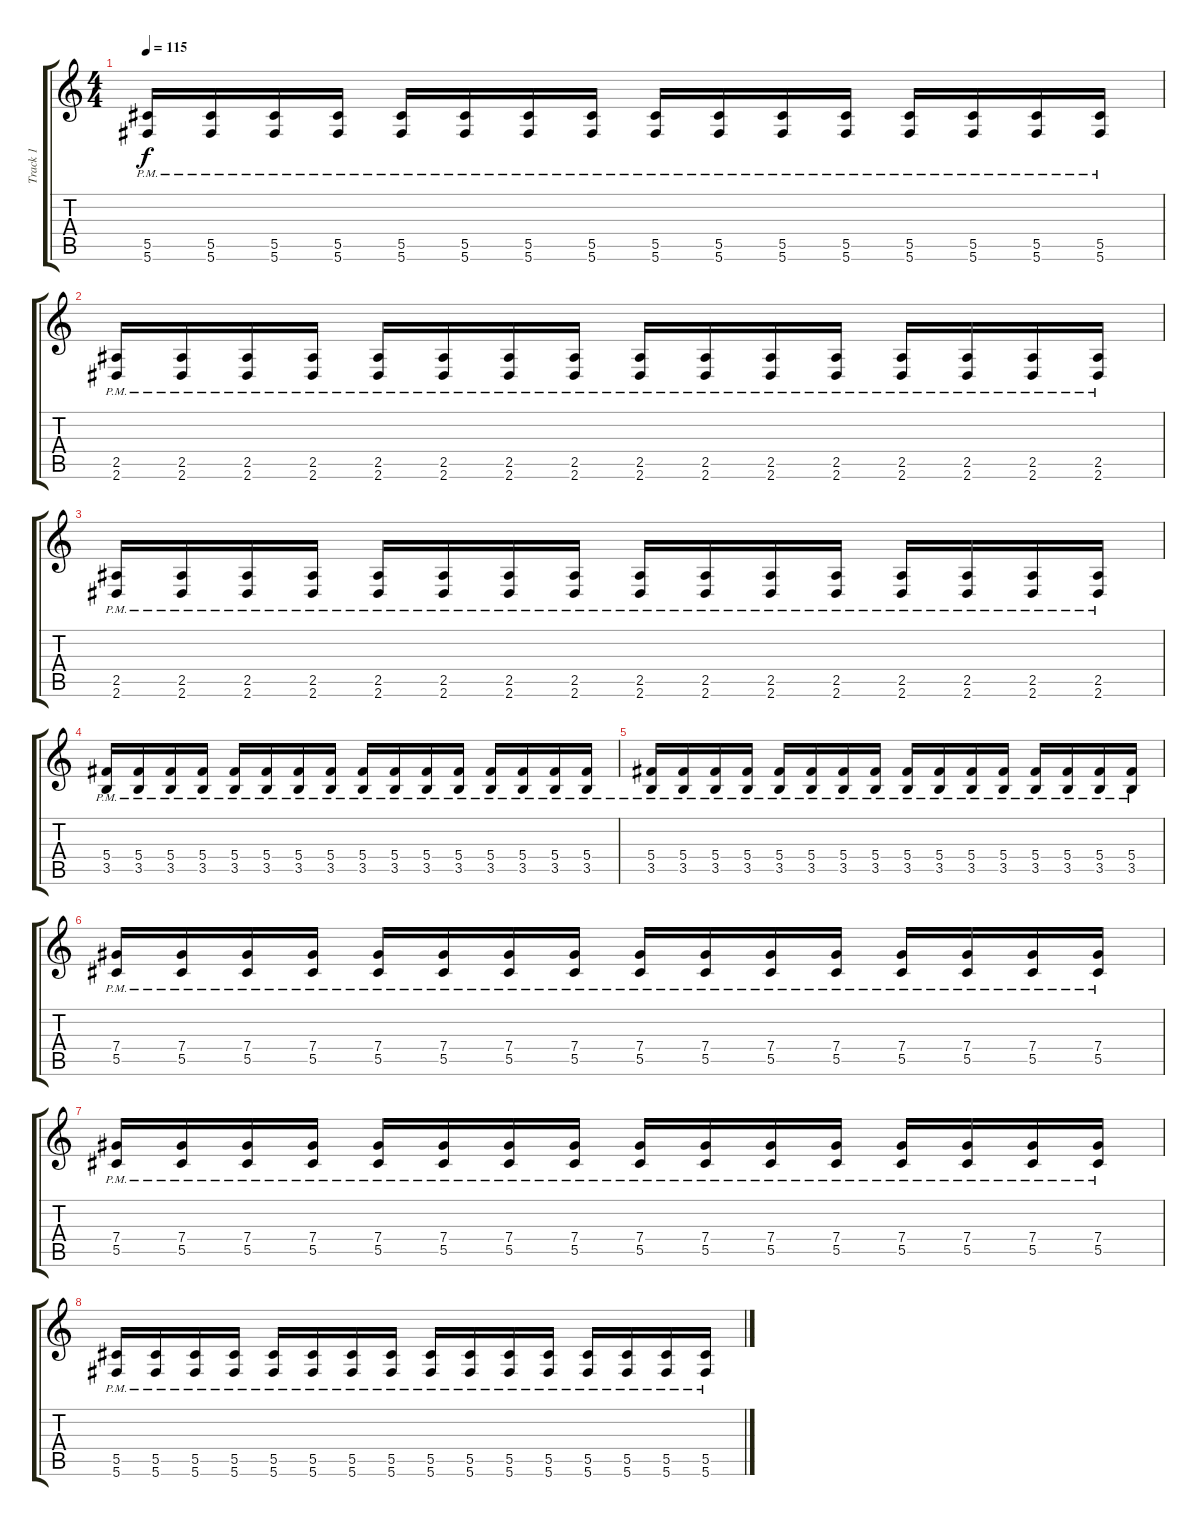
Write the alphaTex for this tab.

\track ("Track 1" "Track 1") {instrument distortionguitar}
\staff {score tabs}
\tuning (Eb4 Bb3 Gb3 Db3 Ab2 Db2) {hide}
\ts (4 4)
\tempo 115
\clef g2
\ks c
(5.5{pm} 5.6{pm}).16{dy f} (5.5{pm} 5.6{pm}).16 (5.5{pm} 5.6{pm}).16 (5.5{pm} 5.6{pm}).16 (5.5{pm} 5.6{pm}).16 (5.5{pm} 5.6{pm}).16 (5.5{pm} 5.6{pm}).16 (5.5{pm} 5.6{pm}).16 (5.5{pm} 5.6{pm}).16 (5.5{pm} 5.6{pm}).16 (5.5{pm} 5.6{pm}).16 (5.5{pm} 5.6{pm}).16 (5.5{pm} 5.6{pm}).16 (5.5{pm} 5.6{pm}).16 (5.5{pm} 5.6{pm}).16 (5.5{pm} 5.6{pm}).16 |
(2.5{pm} 2.6{pm}).16 (2.5{pm} 2.6{pm}).16 (2.5{pm} 2.6{pm}).16 (2.5{pm} 2.6{pm}).16 (2.5{pm} 2.6{pm}).16 (2.5{pm} 2.6{pm}).16 (2.5{pm} 2.6{pm}).16 (2.5{pm} 2.6{pm}).16 (2.5{pm} 2.6{pm}).16 (2.5{pm} 2.6{pm}).16 (2.5{pm} 2.6{pm}).16 (2.5{pm} 2.6{pm}).16 (2.5{pm} 2.6{pm}).16 (2.5{pm} 2.6{pm}).16 (2.5{pm} 2.6{pm}).16 (2.5{pm} 2.6{pm}).16 |
(2.5{pm} 2.6{pm}).16 (2.5{pm} 2.6{pm}).16 (2.5{pm} 2.6{pm}).16 (2.5{pm} 2.6{pm}).16 (2.5{pm} 2.6{pm}).16 (2.5{pm} 2.6{pm}).16 (2.5{pm} 2.6{pm}).16 (2.5{pm} 2.6{pm}).16 (2.5{pm} 2.6{pm}).16 (2.5{pm} 2.6{pm}).16 (2.5{pm} 2.6{pm}).16 (2.5{pm} 2.6{pm}).16 (2.5{pm} 2.6{pm}).16 (2.5{pm} 2.6{pm}).16 (2.5{pm} 2.6{pm}).16 (2.5{pm} 2.6{pm}).16 |
(5.4{pm} 3.5{pm}).16 (5.4{pm} 3.5{pm}).16 (5.4{pm} 3.5{pm}).16 (5.4{pm} 3.5{pm}).16 (5.4{pm} 3.5{pm}).16 (5.4{pm} 3.5{pm}).16 (5.4{pm} 3.5{pm}).16 (5.4{pm} 3.5{pm}).16 (5.4{pm} 3.5{pm}).16 (5.4{pm} 3.5{pm}).16 (5.4{pm} 3.5{pm}).16 (5.4{pm} 3.5{pm}).16 (5.4{pm} 3.5{pm}).16 (5.4{pm} 3.5{pm}).16 (5.4{pm} 3.5{pm}).16 (5.4{pm} 3.5{pm}).16 |
(5.4{pm} 3.5{pm}).16 (5.4{pm} 3.5{pm}).16 (5.4{pm} 3.5{pm}).16 (5.4{pm} 3.5{pm}).16 (5.4{pm} 3.5{pm}).16 (5.4{pm} 3.5{pm}).16 (5.4{pm} 3.5{pm}).16 (5.4{pm} 3.5{pm}).16 (5.4{pm} 3.5{pm}).16 (5.4{pm} 3.5{pm}).16 (5.4{pm} 3.5{pm}).16 (5.4{pm} 3.5{pm}).16 (5.4{pm} 3.5{pm}).16 (5.4{pm} 3.5{pm}).16 (5.4{pm} 3.5{pm}).16 (5.4{pm} 3.5{pm}).16 |
(7.4{pm} 5.5{pm}).16 (7.4{pm} 5.5{pm}).16 (7.4{pm} 5.5{pm}).16 (7.4{pm} 5.5{pm}).16 (7.4{pm} 5.5{pm}).16 (7.4{pm} 5.5{pm}).16 (7.4{pm} 5.5{pm}).16 (7.4{pm} 5.5{pm}).16 (7.4{pm} 5.5{pm}).16 (7.4{pm} 5.5{pm}).16 (7.4{pm} 5.5{pm}).16 (7.4{pm} 5.5{pm}).16 (7.4{pm} 5.5{pm}).16 (7.4{pm} 5.5{pm}).16 (7.4{pm} 5.5{pm}).16 (7.4{pm} 5.5{pm}).16 |
(7.4{pm} 5.5{pm}).16 (7.4{pm} 5.5{pm}).16 (7.4{pm} 5.5{pm}).16 (7.4{pm} 5.5{pm}).16 (7.4{pm} 5.5{pm}).16 (7.4{pm} 5.5{pm}).16 (7.4{pm} 5.5{pm}).16 (7.4{pm} 5.5{pm}).16 (7.4{pm} 5.5{pm}).16 (7.4{pm} 5.5{pm}).16 (7.4{pm} 5.5{pm}).16 (7.4{pm} 5.5{pm}).16 (7.4{pm} 5.5{pm}).16 (7.4{pm} 5.5{pm}).16 (7.4{pm} 5.5{pm}).16 (7.4{pm} 5.5{pm}).16 |
(5.5{pm} 5.6{pm}).16 (5.5{pm} 5.6{pm}).16 (5.5{pm} 5.6{pm}).16 (5.5{pm} 5.6{pm}).16 (5.5{pm} 5.6{pm}).16 (5.5{pm} 5.6{pm}).16 (5.5{pm} 5.6{pm}).16 (5.5{pm} 5.6{pm}).16 (5.5{pm} 5.6{pm}).16 (5.5{pm} 5.6{pm}).16 (5.5{pm} 5.6{pm}).16 (5.5{pm} 5.6{pm}).16 (5.5{pm} 5.6{pm}).16 (5.5{pm} 5.6{pm}).16 (5.5{pm} 5.6{pm}).16 (5.5{pm} 5.6{pm}).16
